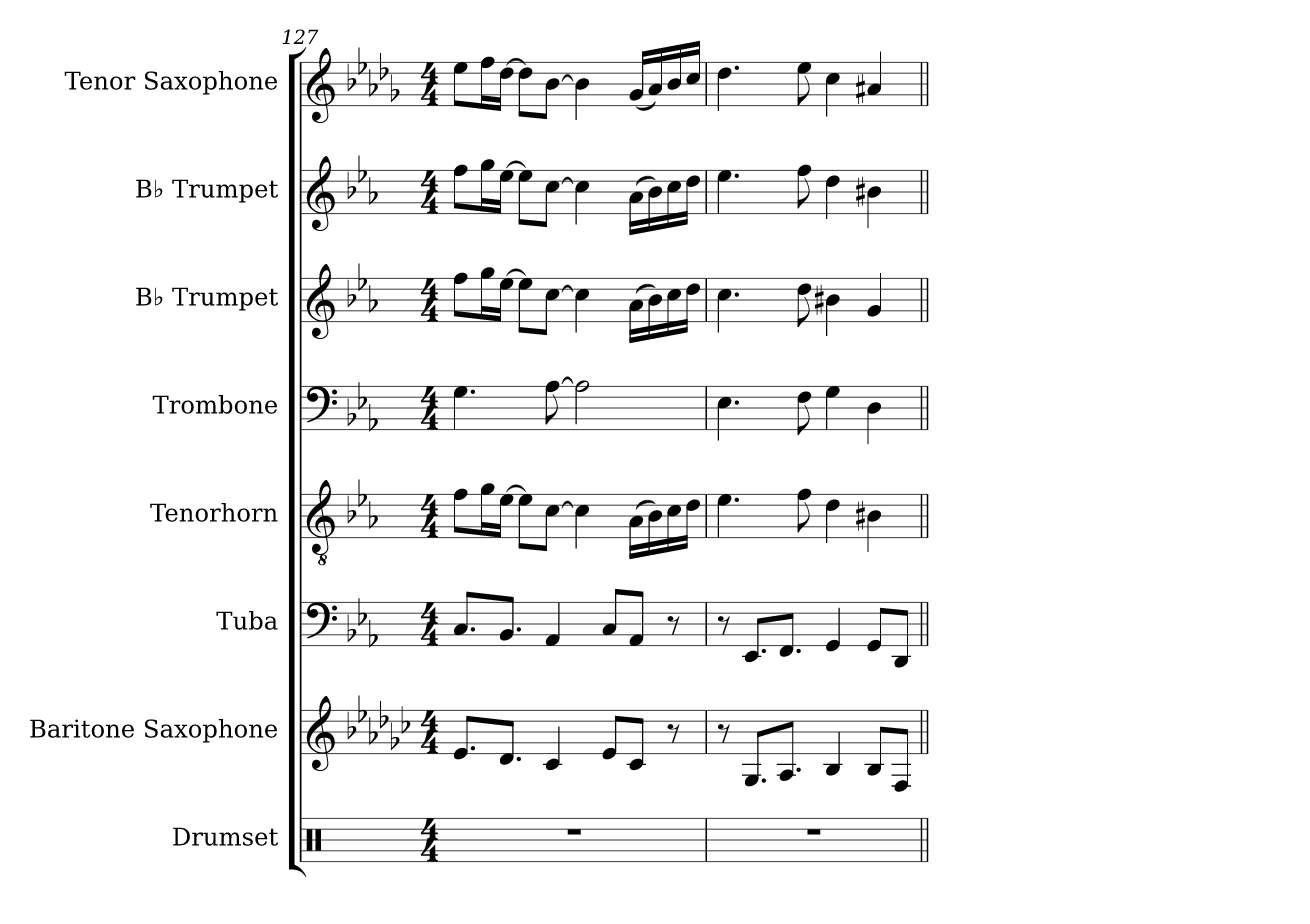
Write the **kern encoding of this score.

**kern	**kern	**kern	**kern	**kern	**kern	**kern	**kern
*part8	*part7	*part6	*part5	*part4	*part3	*part2	*part1
*staff8	*staff7	*staff6	*staff5	*staff4	*staff3	*staff2	*staff1
*I"Drumset	*I"Baritone Saxophone	*I"Tuba	*I"Tenorhorn	*I"Trombone	*I"B♭ Trumpet	*I"B♭ Trumpet	*I"Tenor Saxophone
*I'D. Set	*I'Bar. Sax.	*I'Tba.	*I'Tenh.	*I'Tbn.	*I'B♭ Tpt.	*I'B♭ Tpt.	*I'T. Sax.
*clefX	*clefG2	*clefF4	*clefGv2	*clefF4	*clefG2	*clefG2	*clefG2
*	*ITrd12c21	*	*ITrd1c2	*	*ITrd1c2	*ITrd1c2	*ITrd8c14
*k[]	*k[b-e-a-d-g-c-]	*k[b-e-a-]	*k[b-e-a-d-g-]	*k[b-e-a-]	*k[b-e-a-d-g-]	*k[b-e-a-d-g-]	*k[b-e-a-d-g-]
*M4/4	*M4/4	*M4/4	*M4/4	*M4/4	*M4/4	*M4/4	*M4/4
=127	=127	=127	=127	=127	=127	=127	=127
1r	8.E-L	8.CL	8e-L	4.G	8ee-L	8ee-L	8e-L
.	.	.	16fL	.	16ffL	16ffL	16fL
.	8.D-J	8.BB-J	[16d-JJ	.	[16dd-JJ	[16dd-JJ	[16d-JJ
.	.	.	8d-L]	.	8dd-L]	8dd-L]	8d-L]
.	4C-	4AA-	[8B-J	[8A-	[8b-J	[8b-J	[8B-J
.	.	.	4B-]	2A-]	4b-]	4b-]	4B-]
.	8E-L	8CL	.	.	.	.	.
.	8C-J	8AA-J	(>16G-LL	.	(>16g-LL	(>16g-LL	(>16G-LL
.	.	.	16A-)	.	16a-)	16a-)	16A-)
.	8r	8r	16B-	.	16b-	16b-	16B-
.	.	.	16cJJ	.	16ccJJ	16ccJJ	16cJJ
=128	=128	=128	=128	=128	=128	=128	=128
1r	8r	8r	4.d-	4.E-	4.b-	4.dd-	4.d-
.	8.GG-L	8.EE-L	.	.	.	.	.
.	8.AA-J	8.FFJ	.	.	.	.	.
.	.	.	8e-	8F	8cc	8ee-	8e-
.	4BB-	4GG	4c	4G	4a#X	4cc	4c
.	8BB-L	8GGL	4A#X	4D	4f	4a#X	4A#X
.	8FFJ	8DDJ	.	.	.	.	.
=||	=||	=||	=||	=||	=||	=||	=||
*-	*-	*-	*-	*-	*-	*-	*-
